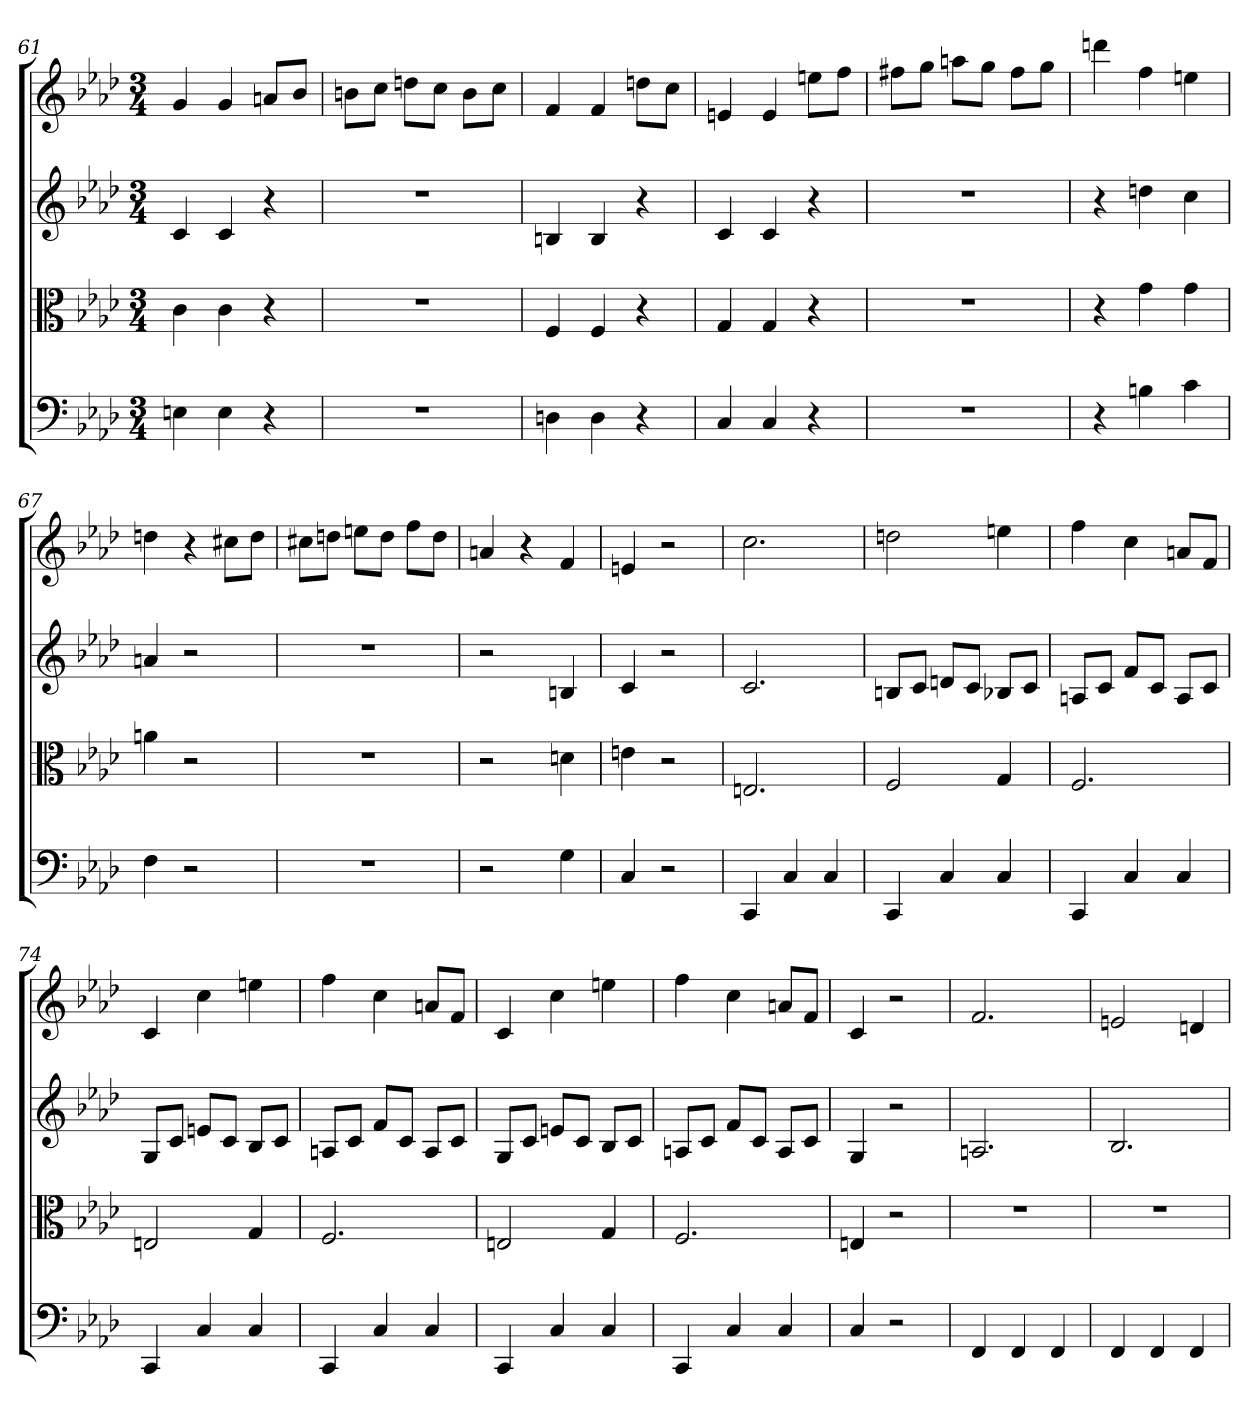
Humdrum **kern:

**kern	**kern	**kern	**kern
*part4	*part3	*part2	*part1
*staff4	*staff3	*staff2	*staff1
*clefF4	*clefC3	*	*
*k[b-e-a-d-]	*k[b-e-a-d-]	*k[b-e-a-d-]	*k[b-e-a-d-]
*f:	*f:	*f:	*f:
*M3/4	*M3/4	*M3/4	*M3/4
=61	=61	=61	=61
4En	4c	4c	4g
4E	4c	4c	4g
4r	4r	4r	8anL
.	.	.	8b-J
=62	=62	=62	=62
2.r	2.r	2.r	8bnL
.	.	.	8ccJ
.	.	.	8ddnL
.	.	.	8ccJ
.	.	.	8bL
.	.	.	8ccJ
=63	=63	=63	=63
4Dn	4F	4Bn	4f
4D	4F	4B	4f
4r	4r	4r	8ddnL
.	.	.	8ccJ
=64	=64	=64	=64
4C	4G	4c	4en
4C	4G	4c	4e
4r	4r	4r	8eenL
.	.	.	8ffJ
=65	=65	=65	=65
2.r	2.r	2.r	8ff#XL
.	.	.	8ggJ
.	.	.	8aanL
.	.	.	8ggJ
.	.	.	8ff#L
.	.	.	8ggJ
=66	=66	=66	=66
4r	4r	4r	4dddn
4Bn	4g	4ddn	4ff
4c	4g	4cc	4een
=67	=67	=67	=67
4F	4an	4an	4ddn
2r	2r	2r	4r
.	.	.	8cc#XL
.	.	.	8ddJ
=68	=68	=68	=68
2.r	2.r	2.r	8cc#XL
.	.	.	8ddnJ
.	.	.	8eenL
.	.	.	8ddJ
.	.	.	8ffL
.	.	.	8ddJ
=69	=69	=69	=69
2r	2r	2r	4an
.	.	.	4r
4G	4dn	4Bn	4f
=70	=70	=70	=70
4C	4en	4c	4en
2r	2r	2r	2r
=71	=71	=71	=71
4CC	2.En	2.c	2.cc
4C	.	.	.
4C	.	.	.
=72	=72	=72	=72
4CC	2F	8BnL	2ddn
.	.	8cJ	.
4C	.	8dnL	.
.	.	8cJ	.
4C	4G	8B-XL	4een
.	.	8cJ	.
=73	=73	=73	=73
4CC	2.F	8AnL	4ff
.	.	8cJ	.
4C	.	8fL	4cc
.	.	8cJ	.
4C	.	8AL	8anL
.	.	8cJ	8fJ
=74	=74	=74	=74
4CC	2En	8GL	4c
.	.	8cJ	.
4C	.	8enL	4cc
.	.	8cJ	.
4C	4G	8B-L	4een
.	.	8cJ	.
=75	=75	=75	=75
4CC	2.F	8AnL	4ff
.	.	8cJ	.
4C	.	8fL	4cc
.	.	8cJ	.
4C	.	8AL	8anL
.	.	8cJ	8fJ
=76	=76	=76	=76
4CC	2En	8GL	4c
.	.	8cJ	.
4C	.	8enL	4cc
.	.	8cJ	.
4C	4G	8B-L	4een
.	.	8cJ	.
=77	=77	=77	=77
4CC	2.F	8AnL	4ff
.	.	8cJ	.
4C	.	8fL	4cc
.	.	8cJ	.
4C	.	8AL	8anL
.	.	8cJ	8fJ
=78	=78	=78	=78
4C	4En	4G	4c
2r	2r	2r	2r
=79	=79	=79	=79
4FF	2.r	2.An	2.f
4FF	.	.	.
4FF	.	.	.
=80	=80	=80	=80
4FF	2.r	2.B-	2en
4FF	.	.	.
4FF	.	.	4dn
=	=	=	=
*-	*-	*-	*-
